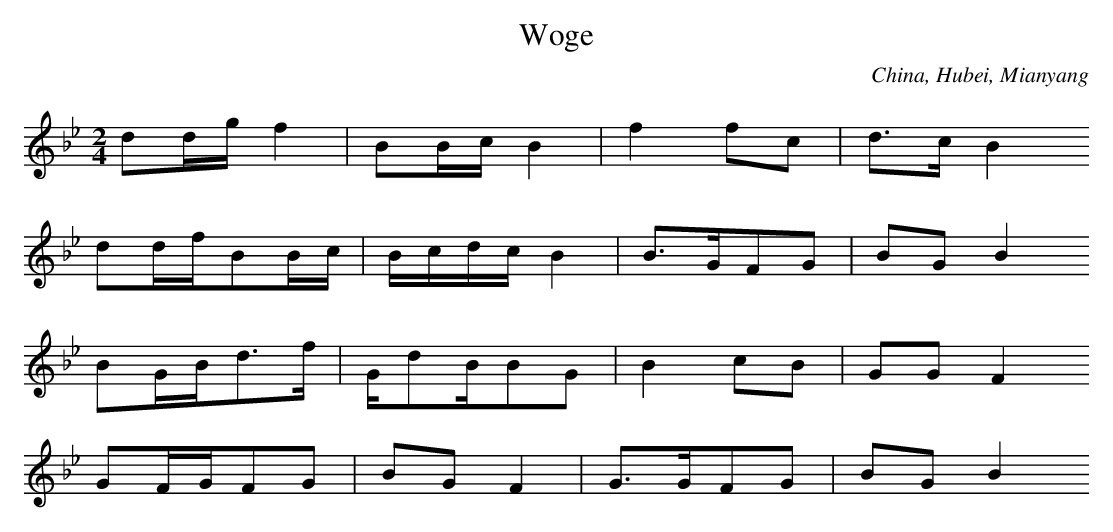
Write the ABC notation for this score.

X:1
T: Woge
O: China, Hubei, Mianyang
M: 2/4
L: 1/16
K: Bb
d2dgf4 | B2BcB4 | f4f2c2 | d3cB4
d2dfB2Bc | BcdcB4 | B3GF2G2 | B2G2B4
B2GBd3f | Gd2BB2G2 | B4c2B2 | G2G2F4
G2FGF2G2 | B2G2F4 | G3GF2G2 | B2G2B4
